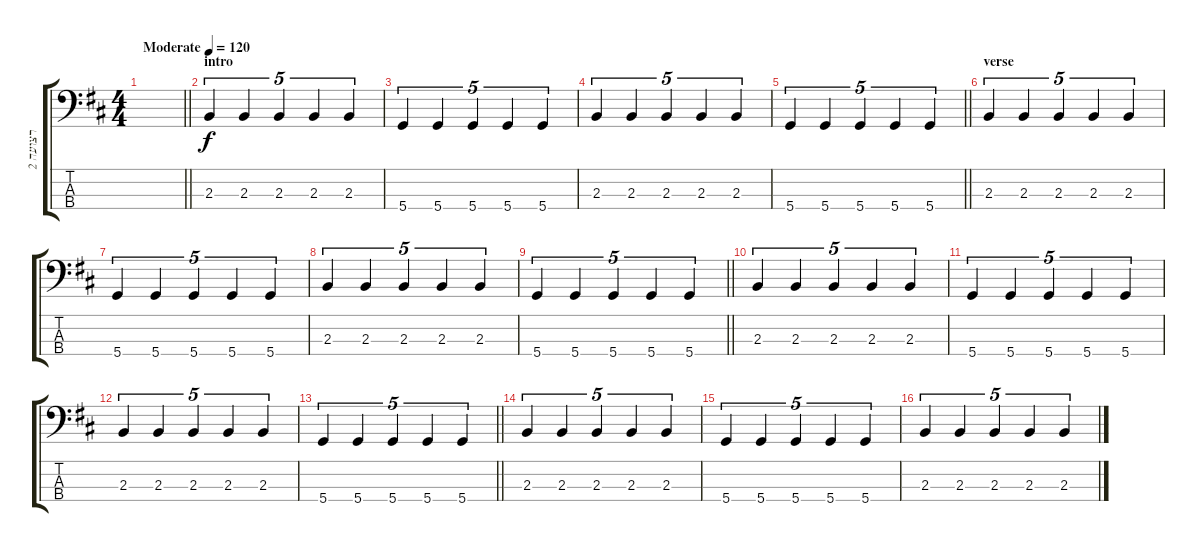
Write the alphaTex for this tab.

\track ("רצועה 2" "רצועה 2") {instrument electricbassfinger}
\staff {score tabs}
\tuning (G2 D2 A1 D1) {hide}
\ts (4 4)
\tempo (120 "Moderate")
\clef f4
\barLineRight lightlight
\ks bminor
|
\section ("" "intro")
2.3.4{tu (5 4)} 2.3.4{tu (5 4)} 2.3.4{tu (5 4)} 2.3.4{tu (5 4)} 2.3.4{tu (5 4)} |
5.4.4{tu (5 4)} 5.4.4{tu (5 4)} 5.4.4{tu (5 4)} 5.4.4{tu (5 4)} 5.4.4{tu (5 4)} |
2.3.4{tu (5 4)} 2.3.4{tu (5 4)} 2.3.4{tu (5 4)} 2.3.4{tu (5 4)} 2.3.4{tu (5 4)} |
\barLineRight lightlight
5.4.4{tu (5 4)} 5.4.4{tu (5 4)} 5.4.4{tu (5 4)} 5.4.4{tu (5 4)} 5.4.4{tu (5 4)} |
\section ("" "verse")
2.3.4{tu (5 4)} 2.3.4{tu (5 4)} 2.3.4{tu (5 4)} 2.3.4{tu (5 4)} 2.3.4{tu (5 4)} |
5.4.4{tu (5 4)} 5.4.4{tu (5 4)} 5.4.4{tu (5 4)} 5.4.4{tu (5 4)} 5.4.4{tu (5 4)} |
2.3.4{tu (5 4)} 2.3.4{tu (5 4)} 2.3.4{tu (5 4)} 2.3.4{tu (5 4)} 2.3.4{tu (5 4)} |
\barLineRight lightlight
5.4.4{tu (5 4)} 5.4.4{tu (5 4)} 5.4.4{tu (5 4)} 5.4.4{tu (5 4)} 5.4.4{tu (5 4)} |
2.3.4{tu (5 4)} 2.3.4{tu (5 4)} 2.3.4{tu (5 4)} 2.3.4{tu (5 4)} 2.3.4{tu (5 4)} |
5.4.4{tu (5 4)} 5.4.4{tu (5 4)} 5.4.4{tu (5 4)} 5.4.4{tu (5 4)} 5.4.4{tu (5 4)} |
2.3.4{tu (5 4)} 2.3.4{tu (5 4)} 2.3.4{tu (5 4)} 2.3.4{tu (5 4)} 2.3.4{tu (5 4)} |
\barLineRight lightlight
5.4.4{tu (5 4)} 5.4.4{tu (5 4)} 5.4.4{tu (5 4)} 5.4.4{tu (5 4)} 5.4.4{tu (5 4)} |
2.3.4{tu (5 4)} 2.3.4{tu (5 4)} 2.3.4{tu (5 4)} 2.3.4{tu (5 4)} 2.3.4{tu (5 4)} |
5.4.4{tu (5 4)} 5.4.4{tu (5 4)} 5.4.4{tu (5 4)} 5.4.4{tu (5 4)} 5.4.4{tu (5 4)} |
2.3.4{tu (5 4)} 2.3.4{tu (5 4)} 2.3.4{tu (5 4)} 2.3.4{tu (5 4)} 2.3.4{tu (5 4)}
